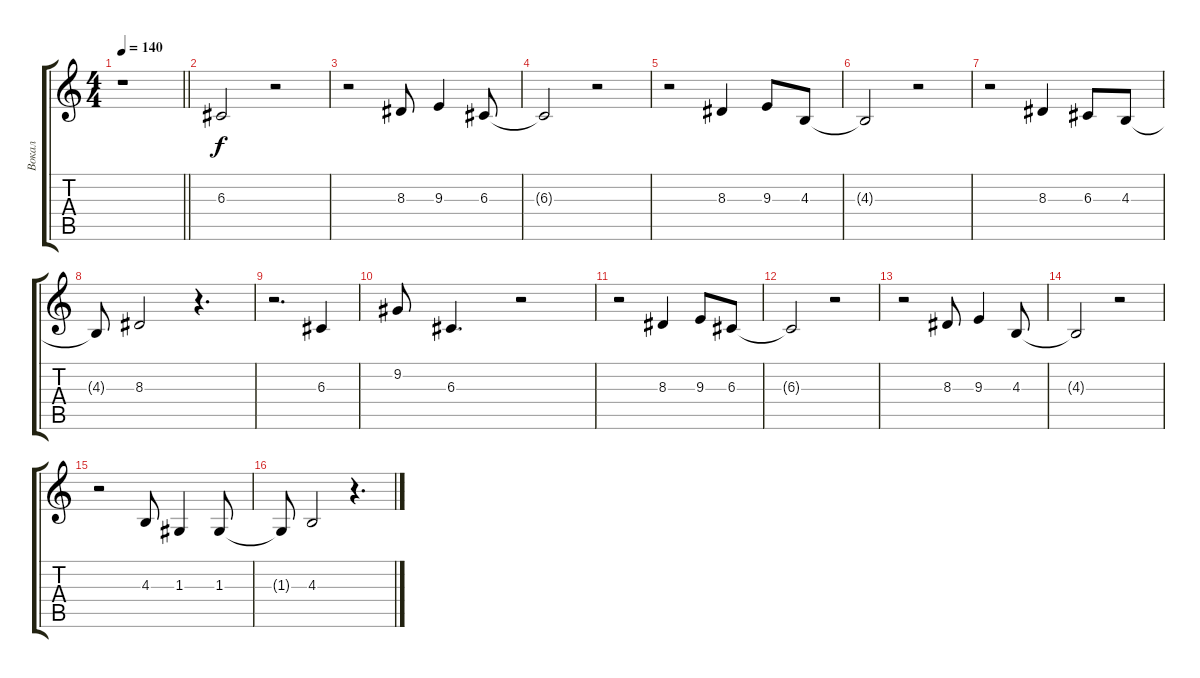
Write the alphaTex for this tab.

\track ("Вокал" "Вокал") {instrument oboe}
\staff {score tabs}
\tuning (E4 B3 G3 D3 A2 E2) {hide}
\ts (4 4)
\tempo 140
\clef g2
\barLineRight lightlight
\ks c
r.1{dy f} |
6.3.2 r.2 |
r.2 8.3.8 9.3.4 6.3.8 |
6.3{t}.2 r.2 |
r.2 8.3.4 9.3.8 4.3.8 |
4.3{t}.2 r.2 |
r.2 8.3.4 6.3.8 4.3.8 |
4.3{t}.8 8.3.2 r.4{d} |
r.2{d} 6.3.4 |
9.2.8 6.3.4{d} r.2 |
r.2 8.3.4 9.3.8 6.3.8 |
6.3{t}.2 r.2 |
r.2 8.3.8 9.3.4 4.3.8 |
4.3{t}.2 r.2 |
r.2 4.3.8 1.3.4 1.3.8 |
1.3{t}.8 4.3.2 r.4{d}
